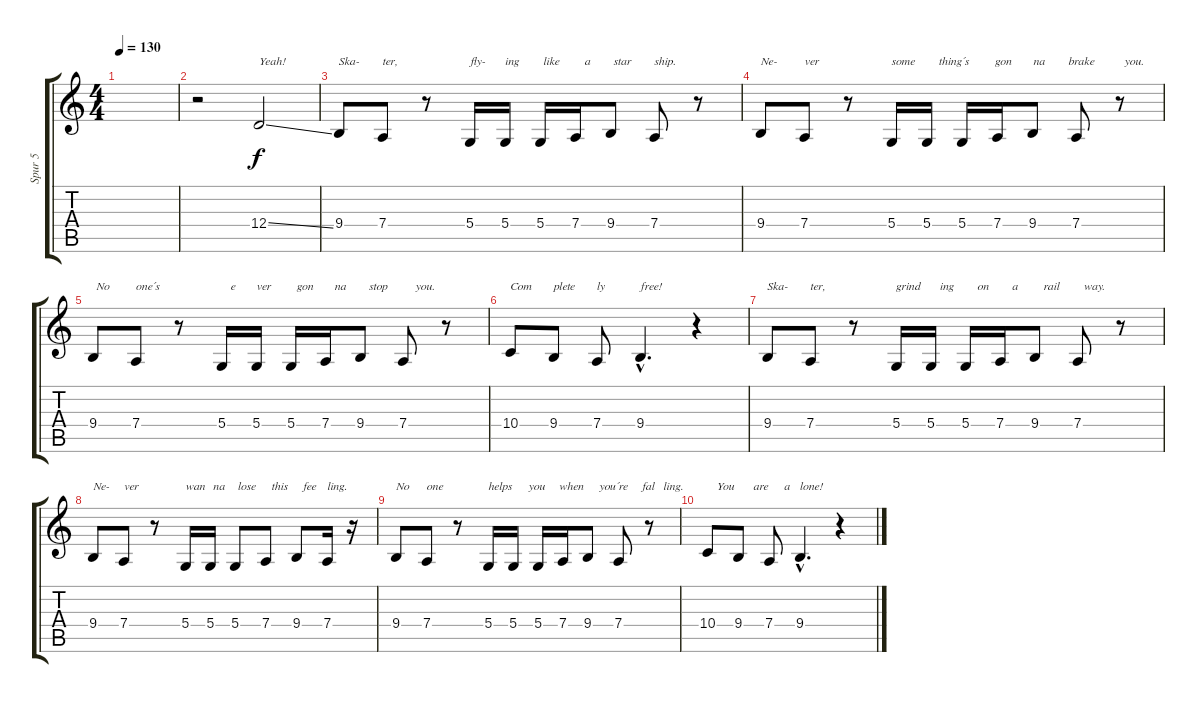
\track ("Spur 5" "Spur 5") {instrument lead6voice}
\staff {score tabs}
\tuning (E4 B3 G3 D3 A2 E2) {hide}
\ts (4 4)
\tempo 130
\clef g2
\ks c
|
r.2 12.4{ss}.2{txt "Yeah!"} |
9.4.8{txt "Ska-"} 7.4.8{txt "ter,"} r.8 5.4.16{txt "fly-"} 5.4.16{txt "ing"} 5.4.16{txt " like"} 7.4.16{txt "   a"} 9.4.8{txt " star"} 7.4.8{txt "ship."} r.8 |
9.4.8{txt "Ne-"} 7.4.8{txt "ver"} r.8 5.4.16{txt "some"} 5.4.16{txt "    thing´s"} 5.4.16{txt "           gon"} 7.4.16{txt "            na"} 9.4.8{txt "            brake"} 7.4.8{txt "                you."} r.8 |
9.4.8{txt " No"} 7.4.8{txt "one´s"} r.8 5.4.16{txt "   e"} 5.4.16{txt "ver"} 5.4.16{txt "  gon"} 7.4.16{txt "   na"} 9.4.8{txt "   stop"} 7.4.8{txt "    you."} r.8 |
10.4.8{txt "Com"} 9.4.8{txt "plete"} 7.4.8{txt "ly"} 9.4{hac}.4{d txt "free!"} r.4 |
9.4.8{txt "Ska-"} 7.4.8{txt "ter,"} r.8 5.4.16{txt "grind"} 5.4.16{txt "   ing"} 5.4.16{txt "    on"} 7.4.16{txt "    a"} 9.4.8{txt "   rail"} 7.4.8{txt "  way."} r.8 |
9.4.8{txt "Ne-"} 7.4.8{txt "ver"} r.8 5.4.16{txt "wan"} 5.4.16{txt " na"} 5.4.8{txt " lose"} 7.4.8{txt "  this"} 9.4.8{txt "  fee"} 7.4.16{txt "ling."} r.16 |
9.4.8{txt "No"} 7.4.8{txt "one"} r.8 5.4.16{txt "helps"} 5.4.16{txt "     you"} 5.4.16{txt "       when"} 7.4.16{txt "            you´re"} 9.4.8{txt "                  fal"} 7.4.8{txt "               ling."} r.8 |
10.4.8{txt "   You"} 9.4.8{txt "     are"} 7.4.8{txt "     a"} 9.4{hac}.4{d txt "lone!"} r.4
